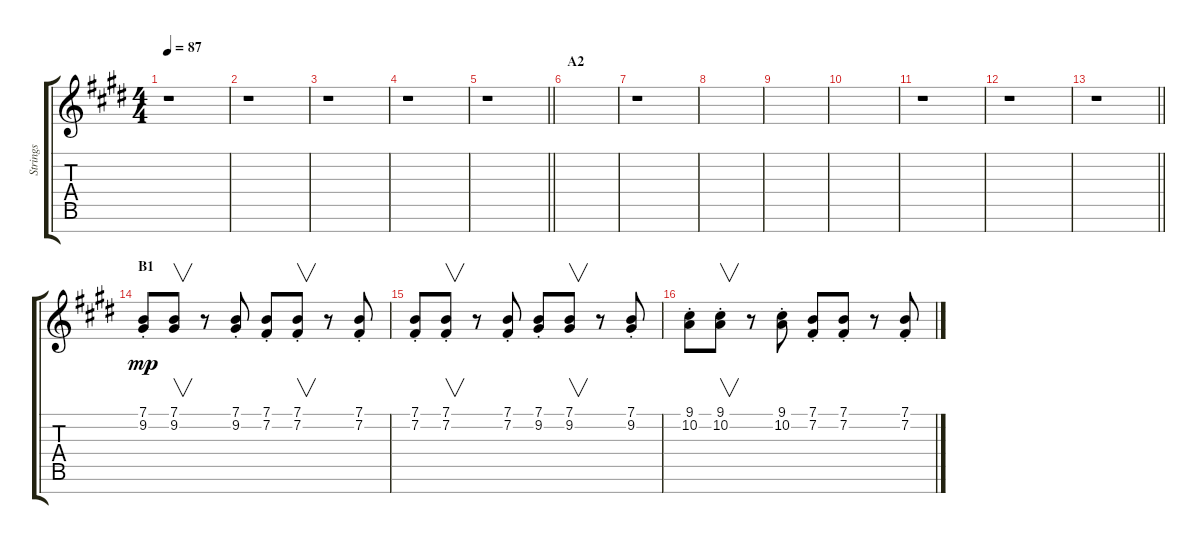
\track ("Strings" "Strings") {instrument stringensemble1}
\staff {score tabs}
\tuning (E4 B3 G3 D3 A2 E2 B1) {hide}
\ts (4 4)
\tempo 87
\clef g2
\ks e
r.1{dy f} |
r.1 |
r.1 |
r.1 |
\barLineRight lightlight
r.1 |
\section ("" "A2")
|
r.1 |
|
|
|
r.1 |
r.1 |
\barLineRight lightlight
r.1 |
\section ("" "B1")
(7.1{st} 9.2{st}).8{dy mp volume 11} (7.1 9.2).8{v} r.8 (7.1{st} 9.2{st}).8 (7.1{st} 7.2{st}).8 (7.1 7.2{st}).8{v} r.8 (7.1{st} 7.2{st}).8 |
(7.1{st} 7.2{st}).8 (7.1 7.2{st}).8{v} r.8 (7.1{st} 7.2{st}).8 (7.1{st} 9.2{st}).8 (7.1 9.2).8{v} r.8 (7.1{st} 9.2{st}).8 |
(9.1{st} 10.2{st}).8 (9.1 10.2{st}).8{v} r.8 (9.1{st} 10.2{st}).8 (7.1{st} 7.2{st}).8 (7.1 7.2{st}).8 r.8 (7.1{st} 7.2{st}).8
